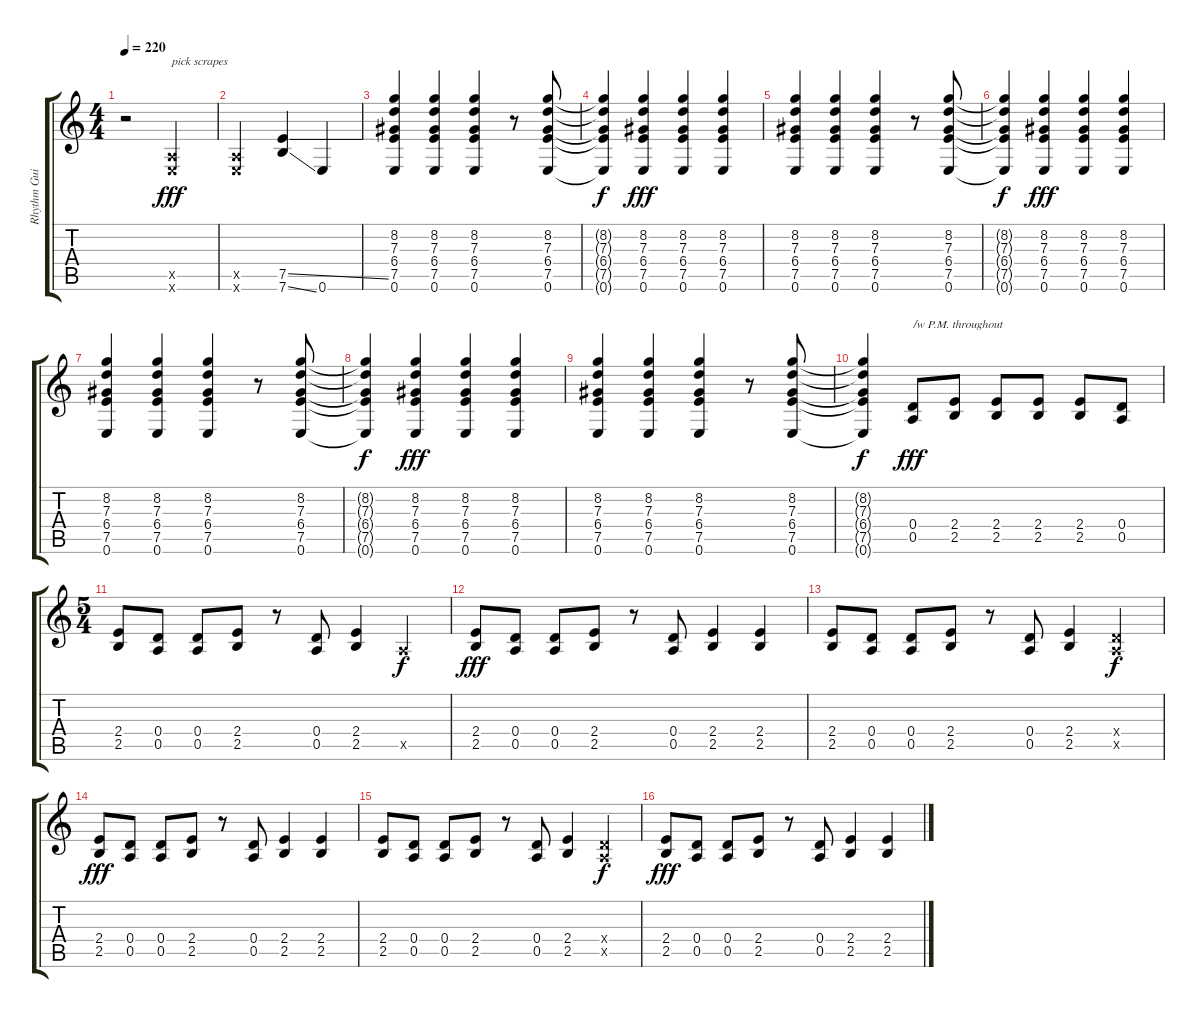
\track ("Rhythm Guitar" "Rhythm Gui") {instrument distortionguitar}
\staff {score tabs}
\tuning (E4 B3 G3 D3 A2 E2) {hide}
\ts (4 4)
\tempo 220
\clef g2
\ks c
r.2{dy fff instrument distortionguitar} (0.5{x} 0.6{x}).2{txt "pick scrapes"} |
(0.5{x} 0.6{x}).2 (7.5{ss} 7.6{ss}).4 0.6.4 |
(8.2 7.3 6.4 7.5 0.6).4 (8.2 7.3 6.4 7.5 0.6).4 (8.2 7.3 6.4 7.5 0.6).4 r.8 (8.2 7.3 6.4 7.5 0.6).8 |
(8.2{t} 7.3{t} 6.4{t} 7.5{t} 0.6{t}).4{dy f} (8.2 7.3 6.4 7.5 0.6).4{dy fff} (8.2 7.3 6.4 7.5 0.6).4 (8.2 7.3 6.4 7.5 0.6).4 |
(8.2 7.3 6.4 7.5 0.6).4 (8.2 7.3 6.4 7.5 0.6).4 (8.2 7.3 6.4 7.5 0.6).4 r.8 (8.2 7.3 6.4 7.5 0.6).8 |
(8.2{t} 7.3{t} 6.4{t} 7.5{t} 0.6{t}).4{dy f} (8.2 7.3 6.4 7.5 0.6).4{dy fff} (8.2 7.3 6.4 7.5 0.6).4 (8.2 7.3 6.4 7.5 0.6).4 |
(8.2 7.3 6.4 7.5 0.6).4 (8.2 7.3 6.4 7.5 0.6).4 (8.2 7.3 6.4 7.5 0.6).4 r.8 (8.2 7.3 6.4 7.5 0.6).8 |
(8.2{t} 7.3{t} 6.4{t} 7.5{t} 0.6{t}).4{dy f} (8.2 7.3 6.4 7.5 0.6).4{dy fff} (8.2 7.3 6.4 7.5 0.6).4 (8.2 7.3 6.4 7.5 0.6).4 |
(8.2 7.3 6.4 7.5 0.6).4 (8.2 7.3 6.4 7.5 0.6).4 (8.2 7.3 6.4 7.5 0.6).4 r.8 (8.2 7.3 6.4 7.5 0.6).8 |
(8.2{t} 7.3{t} 6.4{t} 7.5{t} 0.6{t}).4{dy f} (0.4 0.5).8{txt "/w P.M. throughout" dy fff volume 10} (2.4 2.5).8 (2.4 2.5).8 (2.4 2.5).8 (2.4 2.5).8 (0.4 0.5).8 |
\ts (5 4)
(2.4 2.5).8 (0.4 0.5).8 (0.4 0.5).8 (2.4 2.5).8 r.8 (0.4 0.5).8 (2.4 2.5).4 0.5{x}.4{dy f} |
(2.4 2.5).8{dy fff} (0.4 0.5).8 (0.4 0.5).8 (2.4 2.5).8 r.8 (0.4 0.5).8 (2.4 2.5).4 (2.4 2.5).4 |
(2.4 2.5).8 (0.4 0.5).8 (0.4 0.5).8 (2.4 2.5).8 r.8 (0.4 0.5).8 (2.4 2.5).4 (0.4{x} 0.5{x}).4{dy f} |
(2.4 2.5).8{dy fff} (0.4 0.5).8 (0.4 0.5).8 (2.4 2.5).8 r.8 (0.4 0.5).8 (2.4 2.5).4 (2.4 2.5).4 |
(2.4 2.5).8 (0.4 0.5).8 (0.4 0.5).8 (2.4 2.5).8 r.8 (0.4 0.5).8 (2.4 2.5).4 (0.4{x} 0.5{x}).4{dy f} |
(2.4 2.5).8{dy fff} (0.4 0.5).8 (0.4 0.5).8 (2.4 2.5).8 r.8 (0.4 0.5).8 (2.4 2.5).4 (2.4 2.5).4
